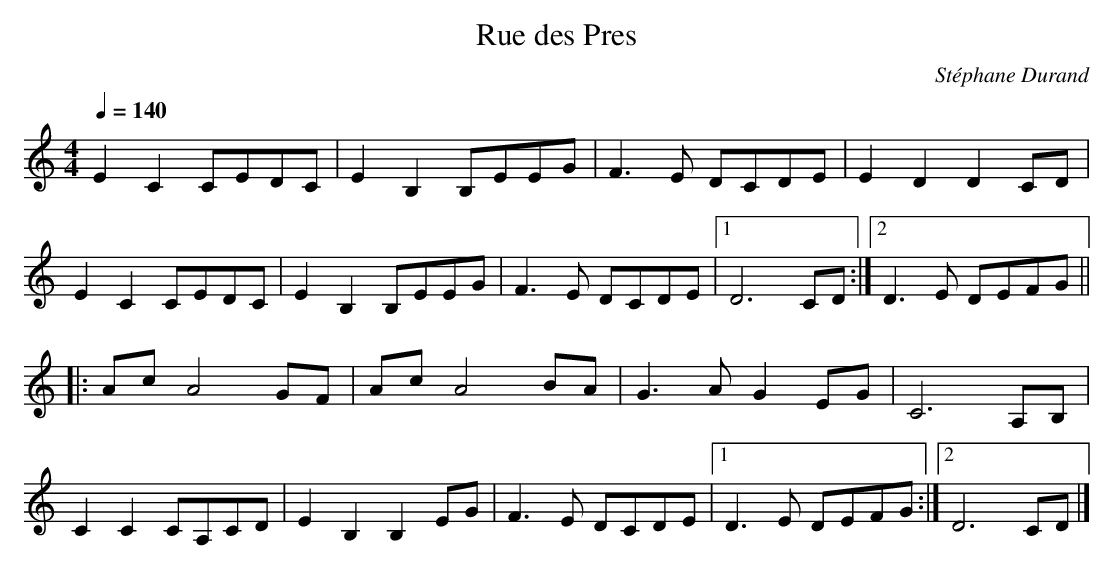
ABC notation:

X:1
T:Rue des Pres
C:Stéphane Durand
M:4/4
L:1/8
Q:1/4=140
K:Cmaj
V:1
E2C2 CEDC|E2B,2 B,EEG|F3E DCDE|E2D2D2CD|
E2C2 CEDC|E2B,2 B,EEG|F3E DCDE|1D6 CD:|2D3E DEFG||
|:Ac A4 GF|Ac A4 BA|G3A G2 EG|C6 A,B,|
C2C2 CA,CD|E2B,2B,2 EG|F3 E DCDE|1D3 E DEFG:|2D6 CD|]
